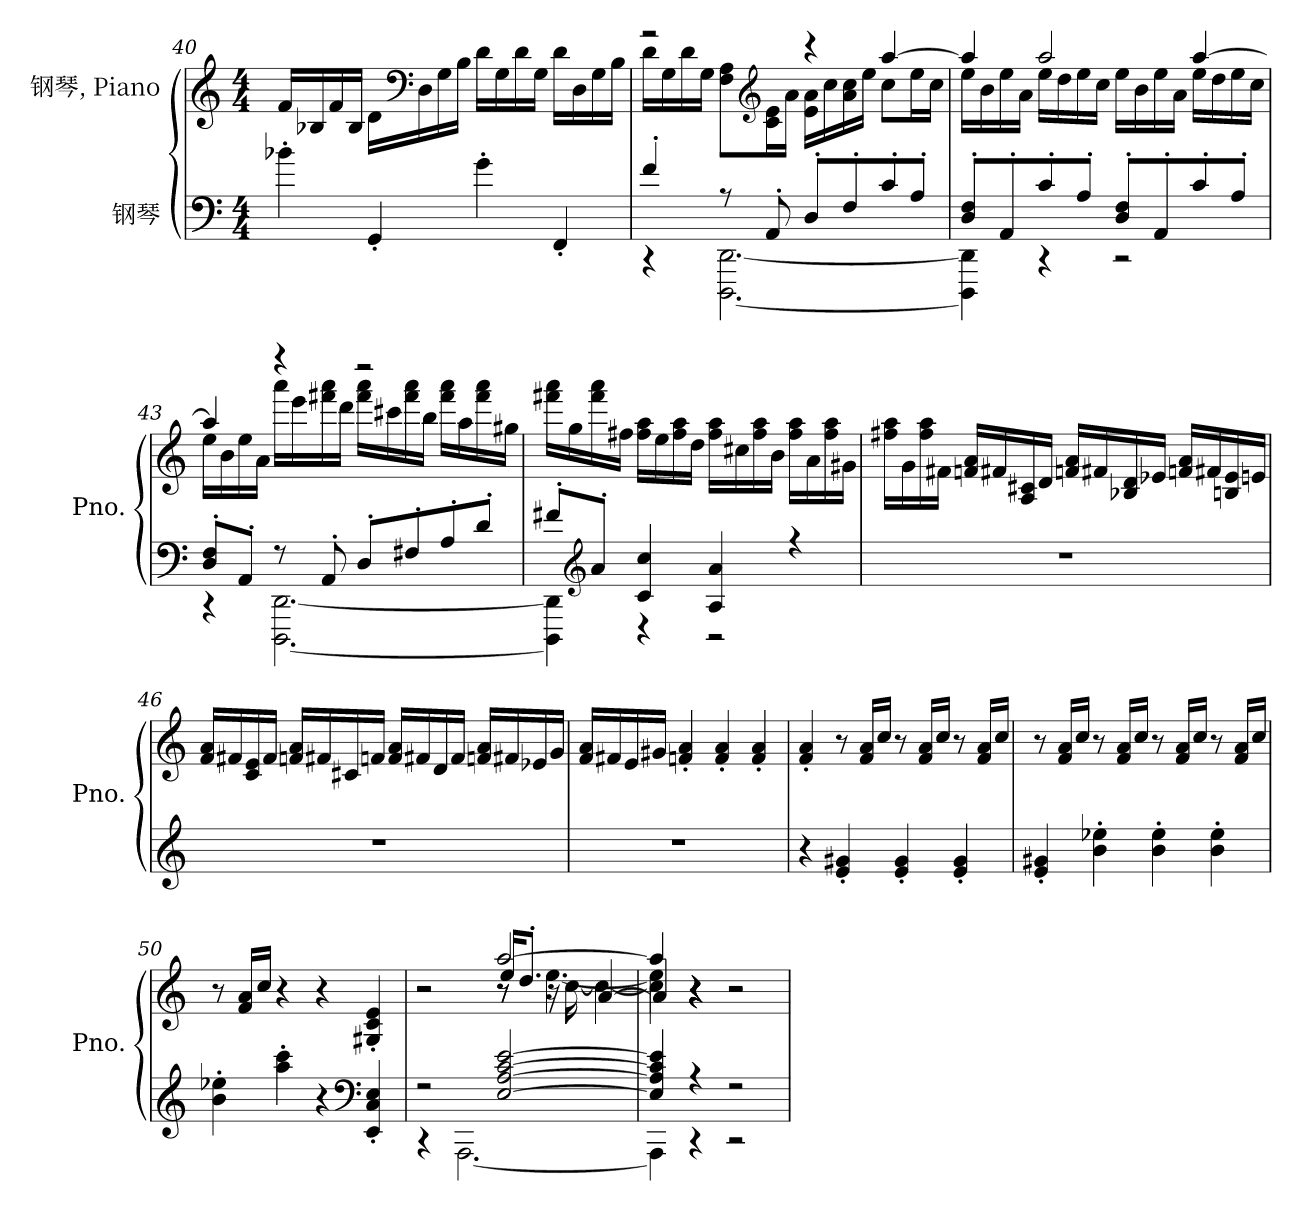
**kern	**kern
*part2	*part1
*staff2	*staff1
*I"钢琴	*I"钢琴, Piano
*	*I'Pno.
!!LO:LB:g=z
*clefF4	*clefG2
*k[]	*k[]
*M4/4	*M4/4
=40	=40
4b-X'\	16f/LL
.	16B-X/
.	16f/
.	16B-/JJ
4GG'/	16d\LL
*	*clefF4
.	16D\
.	16G\
.	16B-\JJ
4g'\	16d\LL
.	16G\
.	16d\
.	16G\JJ
4FF'/	16d\LL
.	16D\
.	16G\
.	16B-\JJ
=41	=41
*^	*^
4f'/	4r	2r	16d\LL
.	.	.	16G\
.	.	.	16d\
.	.	.	16G\JJ
8r	[2.DDD\ [2.DD\	.	8F\ 8A\L
*	*	*clefG2	*
8AA'/	.	.	16c\ 16e\L
.	.	.	16a\JJ
8D'/L	.	4r	16e\ 16a\LL
.	.	.	16cc\
8F'/	.	.	16a\ 16cc\
.	.	.	16ee\JJ
8c'/	.	[4aa/	8cc\L
8A'/J	.	.	16ee\L
.	.	.	16cc\JJ
!!LO:LB:g=z	!!
=42	=42	=42	=42
8D/' 8F/'L	4DDD\] 4DD\]	4aa/]	16ee\LL
.	.	.	16b\
8AA'/	.	.	16ee\
.	.	.	16a\JJ
8c'/	4r	2aa/	16ee\LL
.	.	.	16dd\
8A'/J	.	.	16ee\
.	.	.	16cc\JJ
8D/' 8F/'L	2r	.	16ee\LL
.	.	.	16b\
8AA'/	.	.	16ee\
.	.	.	16a\JJ
8c'/	.	[4aa/	16ee\LL
.	.	.	16dd\
8A'/J	.	.	16ee\
.	.	.	16cc\JJ
=43	=43	=43	=43
8D/' 8F/'L	4r	4aa/]	16ee\LL
.	.	.	16b\
8AA'/J	.	.	16ee\
.	.	.	16a\JJ
8r	[2.DDD\ [2.DD\	4r	16aaa\LL
.	.	.	16eee\
8AA'/	.	.	16fff#X\ 16aaa\
.	.	.	16ddd\JJ
8D'/L	.	2r	16fff#\ 16aaa\LL
.	.	.	16ccc#X\
8F#X'/	.	.	16fff#\ 16aaa\
.	.	.	16bb\JJ
8A'/	.	.	16fff#\ 16aaa\LL
.	.	.	16aa\
8d'/J	.	.	16fff#\ 16aaa\
.	.	.	16gg#X\JJ
*	*	*v	*v
!!LO:PB:g=z
=44	=44	=44
8f#X'/L	4DDD\] 4DD\]	16fff#X\ 16aaa\LL
.	.	16gg\
*clefG2	*	*
8a'/J	.	16fff#\ 16aaa\
.	.	16ff#X\JJ
4c/ 4cc/	4r	16ff#\ 16aa\LL
.	.	16ee\
.	.	16ff#\ 16aa\
.	.	16dd\JJ
4A/ 4a/	2r	16ff#\ 16aa\LL
.	.	16cc#X\
.	.	16ff#\ 16aa\
.	.	16b\JJ
4r	.	16ff#\ 16aa\LL
.	.	16a\
.	.	16ff#\ 16aa\
.	.	16g#X\JJ
*v	*v	*
=45	=45
1r	16ff#X\ 16aa\LL
.	16g\
.	16ff#\ 16aa\
.	16f#X\JJ
*	*MM140
.	16fn/ 16a/LL
.	16f#X/
.	16A/ 16c#X/
.	16d/JJ
.	16fn/ 16a/LL
.	16f#X/
.	16B-X/ 16d/
.	16e-X/JJ
.	16fn/ 16a/LL
.	16f#X/
.	16Bn/ 16e-/
.	16en/JJ
!!LO:LB:g=z
=46	=46
1r	16f/ 16a/LL
.	16f#X/
.	16c/ 16e/
.	16f#/JJ
.	16fn/ 16a/LL
.	16f#X/
.	16c#X/
.	16fn/JJ
.	16f/ 16a/LL
.	16f#X/
.	16d/
.	16f#/JJ
.	16fn/ 16a/LL
.	16f#X/
.	16e-X/
.	16g/JJ
=47	=47
1r	16f/ 16a/LL
.	16f#X/
.	16e/
.	16g#X/JJ
*	*MM135
.	4fn/' 4a/'
.	4f/' 4a/'
.	4f/' 4a/'
=48	=48
4r	4f/' 4a/'
*	*MM140
4e/' 4g#X/'	8r
.	16f/ 16a/LL
.	16cc/JJ
4e/' 4g#/'	8r
.	16f/ 16a/LL
.	16cc/JJ
4e/' 4g#/'	8r
.	16f/ 16a/LL
.	16cc/JJ
!!LO:LB:g=z
=49	=49
4e/' 4g#X/'	8r
.	16f/ 16a/LL
.	16cc/JJ
4b\' 4ee-X\'	8r
.	16f/ 16a/LL
.	16cc/JJ
4b\' 4ee-\'	8r
.	16f/ 16a/LL
.	16cc/JJ
4b\' 4ee-\'	8r
.	16f/ 16a/LL
.	16cc/JJ
=50	=50
4b\' 4ee-X\'	8r
.	16f/ 16a/LL
.	16cc/JJ
4aa\' 4ccc\'	4r
4r	4r
*clefF4	*
4EE/' 4C/' 4E/'	4G#X/' 4c/' 4e/'
=51	=51
*^	*^
*	*	*	*^
*	*	*	*	*^
2r	4r	2r	2r	2r	2r
.	[2.AAA\	.	.	.	.
[2E/ [2A/ [2c/ [2e/	.	[2aa/	8r	16ee/KL	8r
.	.	.	.	8.dd'/J	.
.	.	.	[4.ee\	.	16r
.	.	.	.	.	[16cc\
.	.	.	.	[4a/	4cc\_
=52	=52	=52	=52	=52	=52
4E/] 4A/] 4c/] 4e/]	4AAA\]	4aa/]	4ee\]	4a/]	4cc\]
4r	4r	4r	4r	4r	4r
2r	2r	2r	2r	2r	2r
*v	*v	*	*	*	*
*	*v	*v	*v	*v
=	=
*-	*-
